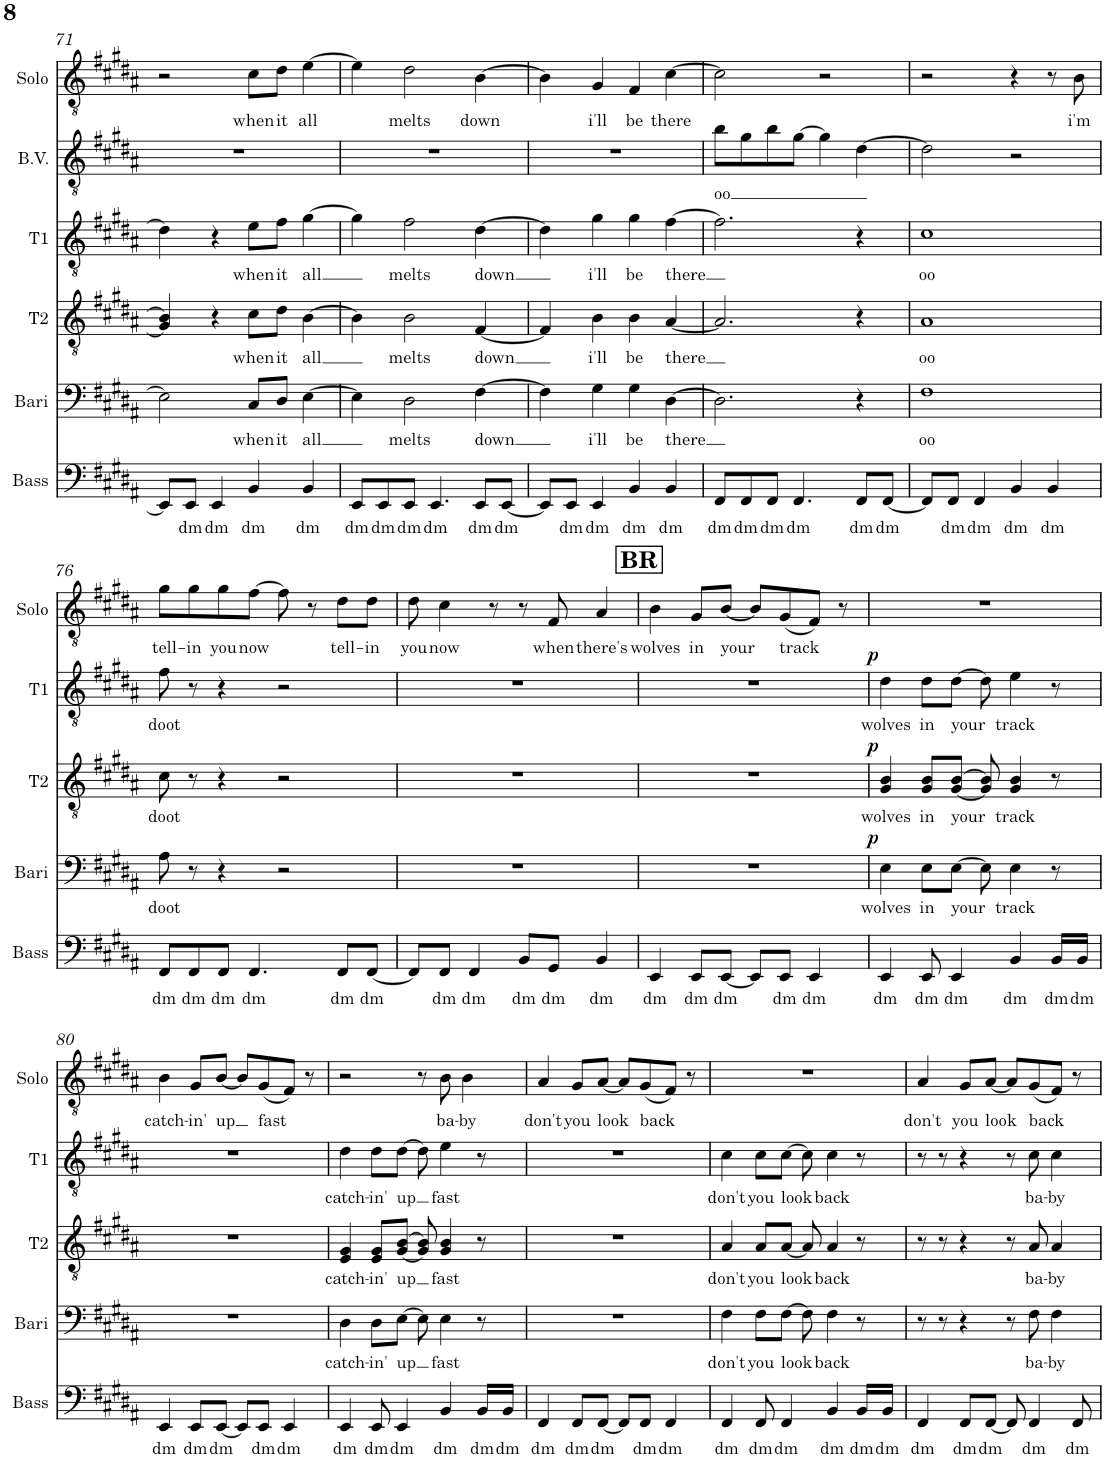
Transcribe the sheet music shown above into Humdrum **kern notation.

**kern	**text	**kern	**text	**dynam	**kern	**text	**dynam	**kern	**text	**dynam	**kern	**text	**kern	**text
*part6	*part6	*part5	*part5	*part5	*part4	*part4	*part4	*part3	*part3	*part3	*part2	*part2	*part1	*part1
*staff6	*staff6	*staff5	*staff5	*staff5	*staff4	*staff4	*staff4	*staff3	*staff3	*staff3	*staff2	*staff2	*staff1	*staff1
*I"Bass	*	*I"Baritone	*	*	*I"Tenor 2	*	*	*I"Tenor 1	*	*	*I"Backing Vocals	*	*I"Solo	*
*I'Bass	*	*I'Bari	*	*	*I'T2	*	*	*I'T1	*	*	*I'B.V.	*	*I'Solo	*
!!LO:PB:g=z
*clefF4	*	*clefF4	*	*	*clefGv2	*	*	*clefGv2	*	*	*clefGv2	*	*clefGv2	*
*Trd7c12	*	*	*	*	*	*	*	*	*	*	*	*	*	*
*k[f#c#g#d#a#]	*	*k[f#c#g#d#a#]	*	*	*k[f#c#g#d#a#]	*	*	*k[f#c#g#d#a#]	*	*	*k[f#c#g#d#a#]	*	*k[f#c#g#d#a#]	*
*M4/4	*	*M4/4	*	*	*M4/4	*	*	*M4/4	*	*	*M4/4	*	*M4/4	*
=71	=71	=71	=71	=71	=71	=71	=71	=71	=71	=71	=71	=71	=71	=71
8EE/L]	.	2E\]	.	.	4G#/] 4B/]	.	.	4d#\]	.	.	1r	.	2r	.
!	!LO:LY:b	!	!	!	!	!	!	!	!	!	!	!	!	!
8EE/J	dm	.	.	.	.	.	.	.	.	.	.	.	.	.
!	!LO:LY:b	!	!	!	!	!	!	!	!	!	!	!	!	!
4EE/	dm	.	.	.	4r	.	.	4r	.	.	.	.	.	.
!	!LO:LY:b	!	!LO:LY:b	!	!	!LO:LY:b	!	!	!LO:LY:b	!	!	!	!	!LO:LY:b
4BB/	dm	8C#/L	when	.	8c#\L	when	.	8e\L	when	.	.	.	8c#\L	when
!	!	!	!LO:LY:b	!	!	!LO:LY:b	!	!	!LO:LY:b	!	!	!	!	!LO:LY:b
.	.	8D#/J	it	.	8d#\J	it	.	8f#\J	it	.	.	.	8d#\J	it
!	!LO:LY:b	!	!LO:LY:b	!	!	!LO:LY:b	!	!	!LO:LY:b	!	!	!	!	!LO:LY:b
4BB/	dm	[4E\	all	.	[4B\	all	.	[4g#\	all	.	.	.	[4e\	all
=72	=72	=72	=72	=72	=72	=72	=72	=72	=72	=72	=72	=72	=72	=72
!	!LO:LY:b	!	!	!	!	!	!	!	!	!	!	!	!	!
8EE/L	dm	4E\]	.	.	4B\]	.	.	4g#\]	.	.	1r	.	4e\]	.
!	!LO:LY:b	!	!	!	!	!	!	!	!	!	!	!	!	!
8EE/	dm	.	.	.	.	.	.	.	.	.	.	.	.	.
!	!LO:LY:b	!	!LO:LY:b	!	!	!LO:LY:b	!	!	!LO:LY:b	!	!	!	!	!LO:LY:b
8EE/J	dm	2D#\	melts	.	2B\	melts	.	2f#\	melts	.	.	.	2d#\	melts
!	!LO:LY:b	!	!	!	!	!	!	!	!	!	!	!	!	!
4.EE/	dm	.	.	.	.	.	.	.	.	.	.	.	.	.
!	!LO:LY:b	!	!LO:LY:b	!	!	!LO:LY:b	!	!	!LO:LY:b	!	!	!	!	!LO:LY:b
8EE/L	dm	[4F#\	down	.	[4F#/	down	.	[4d#\	down	.	.	.	[4B\	down
!	!LO:LY:b	!	!	!	!	!	!	!	!	!	!	!	!	!
[8EE/J	dm	.	.	.	.	.	.	.	.	.	.	.	.	.
=73	=73	=73	=73	=73	=73	=73	=73	=73	=73	=73	=73	=73	=73	=73
8EE/L]	.	4F#\]	.	.	4F#/]	.	.	4d#\]	.	.	1r	.	4B\]	.
!	!LO:LY:b	!	!	!	!	!	!	!	!	!	!	!	!	!
8EE/J	dm	.	.	.	.	.	.	.	.	.	.	.	.	.
!	!LO:LY:b	!	!LO:LY:b	!	!	!LO:LY:b	!	!	!LO:LY:b	!	!	!	!	!LO:LY:b
4EE/	dm	4G#\	i'll	.	4B\	i'll	.	4g#\	i'll	.	.	.	4G#/	i'll
!	!LO:LY:b	!	!LO:LY:b	!	!	!LO:LY:b	!	!	!LO:LY:b	!	!	!	!	!LO:LY:b
4BB/	dm	4G#\	be	.	4B\	be	.	4g#\	be	.	.	.	4F#/	be
!	!LO:LY:b	!	!LO:LY:b	!	!	!LO:LY:b	!	!	!LO:LY:b	!	!	!	!	!LO:LY:b
4BB/	dm	[4D#\	there	.	[4A#/	there	.	[4f#\	there	.	.	.	[4c#\	there
=74	=74	=74	=74	=74	=74	=74	=74	=74	=74	=74	=74	=74	=74	=74
!	!LO:LY:b	!	!	!	!	!	!	!	!	!	!	!LO:LY:b	!	!
8FF#/L	dm	2.D#\]	.	.	2.A#/]	.	.	2.f#\]	.	.	8b\L	oo	2c#\]	.
!	!LO:LY:b	!	!	!	!	!	!	!	!	!	!	!	!	!
8FF#/	dm	.	.	.	.	.	.	.	.	.	8g#\	.	.	.
!	!LO:LY:b	!	!	!	!	!	!	!	!	!	!	!	!	!
8FF#/J	dm	.	.	.	.	.	.	.	.	.	8b\	.	.	.
!	!LO:LY:b	!	!	!	!	!	!	!	!	!	!	!	!	!
4.FF#/	dm	.	.	.	.	.	.	.	.	.	[8g#\J	.	.	.
.	.	.	.	.	.	.	.	.	.	.	4g#\]	.	2r	.
!	!LO:LY:b	!	!	!	!	!	!	!	!	!	!	!	!	!
8FF#/L	dm	4r	.	.	4r	.	.	4r	.	.	[4d#\	.	.	.
!	!LO:LY:b	!	!	!	!	!	!	!	!	!	!	!	!	!
[8FF#/J	dm	.	.	.	.	.	.	.	.	.	.	.	.	.
=75	=75	=75	=75	=75	=75	=75	=75	=75	=75	=75	=75	=75	=75	=75
!	!	!	!LO:LY:b	!	!	!LO:LY:b	!	!	!LO:LY:b	!	!	!	!	!
8FF#/L]	.	1F#	oo	.	1A#	oo	.	1c#	oo	.	2d#\]	.	2r	.
!	!LO:LY:b	!	!	!	!	!	!	!	!	!	!	!	!	!
8FF#/J	dm	.	.	.	.	.	.	.	.	.	.	.	.	.
!	!LO:LY:b	!	!	!	!	!	!	!	!	!	!	!	!	!
4FF#/	dm	.	.	.	.	.	.	.	.	.	.	.	.	.
!	!LO:LY:b	!	!	!	!	!	!	!	!	!	!	!	!	!
4BB/	dm	.	.	.	.	.	.	.	.	.	2r	.	4r	.
!	!LO:LY:b	!	!	!	!	!	!	!	!	!	!	!	!	!
4BB/	dm	.	.	.	.	.	.	.	.	.	.	.	8r	.
!	!	!	!	!	!	!	!	!	!	!	!	!	!	!LO:LY:b
.	.	.	.	.	.	.	.	.	.	.	.	.	8B\	i'm
!!LO:LB:g=z
=76	=76	=76	=76	=76	=76	=76	=76	=76	=76	=76	=76	=76	=76	=76
!	!LO:LY:b	!	!LO:LY:b	!	!	!LO:LY:b	!	!	!LO:LY:b	!	!	!	!	!LO:LY:b
8FF#/L	dm	8A#\	doot	.	8c#\	doot	.	8f#\	doot	.	1r	.	8g#\L	tell-
!	!LO:LY:b	!	!	!	!	!	!	!	!	!	!	!	!	!LO:LY:b
8FF#/	dm	8r	.	.	8r	.	.	8r	.	.	.	.	8g#\	-in
!	!LO:LY:b	!	!	!	!	!	!	!	!	!	!	!	!	!LO:LY:b
8FF#/J	dm	4r	.	.	4r	.	.	4r	.	.	.	.	8g#\	you
!	!LO:LY:b	!	!	!	!	!	!	!	!	!	!	!	!	!LO:LY:b
4.FF#/	dm	.	.	.	.	.	.	.	.	.	.	.	[8f#\J	now
.	.	2r	.	.	2r	.	.	2r	.	.	.	.	8f#\]	.
.	.	.	.	.	.	.	.	.	.	.	.	.	8r	.
!	!LO:LY:b	!	!	!	!	!	!	!	!	!	!	!	!	!LO:LY:b
8FF#/L	dm	.	.	.	.	.	.	.	.	.	.	.	8d#\L	tell-
!	!LO:LY:b	!	!	!	!	!	!	!	!	!	!	!	!	!LO:LY:b
[8FF#/J	dm	.	.	.	.	.	.	.	.	.	.	.	8d#\J	-in
=77	=77	=77	=77	=77	=77	=77	=77	=77	=77	=77	=77	=77	=77	=77
!	!	!	!	!	!	!	!	!	!	!	!	!	!	!LO:LY:b
8FF#/L]	.	1r	.	.	1r	.	.	1r	.	.	1r	.	8d#\	you
!	!LO:LY:b	!	!	!	!	!	!	!	!	!	!	!	!	!LO:LY:b
8FF#/J	dm	.	.	.	.	.	.	.	.	.	.	.	4c#\	now
!	!LO:LY:b	!	!	!	!	!	!	!	!	!	!	!	!	!
4FF#/	dm	.	.	.	.	.	.	.	.	.	.	.	.	.
.	.	.	.	.	.	.	.	.	.	.	.	.	8r	.
!	!LO:LY:b	!	!	!	!	!	!	!	!	!	!	!	!	!
8BB/L	dm	.	.	.	.	.	.	.	.	.	.	.	8r	.
!	!LO:LY:b	!	!	!	!	!	!	!	!	!	!	!	!	!LO:LY:b
8GG#/J	dm	.	.	.	.	.	.	.	.	.	.	.	8F#/	when
!	!LO:LY:b	!	!	!	!	!	!	!	!	!	!	!	!	!LO:LY:b
4BB/	dm	.	.	.	.	.	.	.	.	.	.	.	4A#/	there's
!!LO:REH:place=s1:a:B:cj:fs=14:t=BR
=78	=78	=78	=78	=78	=78	=78	=78	=78	=78	=78	=78	=78	=78	=78
!	!LO:LY:b	!	!	!	!	!	!	!	!	!	!	!	!	!LO:LY:b
4EE/	dm	1r	.	.	1r	.	.	1r	.	.	1r	.	4B\	wolves
!	!LO:LY:b	!	!	!	!	!	!	!	!	!	!	!	!	!LO:LY:b
8EE/L	dm	.	.	.	.	.	.	.	.	.	.	.	8G#/L	in
!	!LO:LY:b	!	!	!	!	!	!	!	!	!	!	!	!	!LO:LY:b
[8EE/J	dm	.	.	.	.	.	.	.	.	.	.	.	[8B/J	your
8EE/L]	.	.	.	.	.	.	.	.	.	.	.	.	8B/L]	.
!	!LO:LY:b	!	!	!	!	!	!	!	!	!	!	!	!	!LO:LY:b
8EE/J	dm	.	.	.	.	.	.	.	.	.	.	.	(8G#/	track
!	!LO:LY:b	!	!	!	!	!	!	!	!	!	!	!	!	!
4EE/	dm	.	.	.	.	.	.	.	.	.	.	.	8F#/J)	.
.	.	.	.	.	.	.	.	.	.	.	.	.	8r	.
=79	=79	=79	=79	=79	=79	=79	=79	=79	=79	=79	=79	=79	=79	=79
!	!LO:LY:b	!	!LO:LY:b	!LO:DY:a	!	!LO:LY:b	!LO:DY:a	!	!LO:LY:b	!LO:DY:a	!	!	!	!
4EE/	dm	4E\	wolves	p	4G#/ 4B/	wolves	p	4d#\	wolves	p	1r	.	1r	.
!	!LO:LY:b	!	!LO:LY:b	!	!	!LO:LY:b	!	!	!LO:LY:b	!	!	!	!	!
8EE/	dm	8E\L	in	.	8G#/ 8B/L	in	.	8d#\L	in	.	.	.	.	.
!	!LO:LY:b	!	!LO:LY:b	!	!	!LO:LY:b	!	!	!LO:LY:b	!	!	!	!	!
4EE/	dm	[8E\J	your	.	[8G#/ [8B/J	your	.	[8d#\J	your	.	.	.	.	.
.	.	8E\]	.	.	8G#/] 8B/]	.	.	8d#\]	.	.	.	.	.	.
!	!LO:LY:b	!	!LO:LY:b	!	!	!LO:LY:b	!	!	!LO:LY:b	!	!	!	!	!
4BB/	dm	4E\	track	.	4G#/ 4B/	track	.	4e\	track	.	.	.	.	.
!	!LO:LY:b	!	!	!	!	!	!	!	!	!	!	!	!	!
16BB/LL	dm	8r	.	.	8r	.	.	8r	.	.	.	.	.	.
!	!LO:LY:b	!	!	!	!	!	!	!	!	!	!	!	!	!
16BB/JJ	dm	.	.	.	.	.	.	.	.	.	.	.	.	.
!!LO:LB:g=z
=80	=80	=80	=80	=80	=80	=80	=80	=80	=80	=80	=80	=80	=80	=80
!	!LO:LY:b	!	!	!	!	!	!	!	!	!	!	!	!	!LO:LY:b
4EE/	dm	1r	.	.	1r	.	.	1r	.	.	1r	.	4B\	catch-
!	!LO:LY:b	!	!	!	!	!	!	!	!	!	!	!	!	!LO:LY:b
8EE/L	dm	.	.	.	.	.	.	.	.	.	.	.	8G#/L	-in'
!	!LO:LY:b	!	!	!	!	!	!	!	!	!	!	!	!	!LO:LY:b
[8EE/J	dm	.	.	.	.	.	.	.	.	.	.	.	[8B/J	up
8EE/L]	.	.	.	.	.	.	.	.	.	.	.	.	8B/L]	.
!	!LO:LY:b	!	!	!	!	!	!	!	!	!	!	!	!	!LO:LY:b
8EE/J	dm	.	.	.	.	.	.	.	.	.	.	.	(8G#/	fast
!	!LO:LY:b	!	!	!	!	!	!	!	!	!	!	!	!	!
4EE/	dm	.	.	.	.	.	.	.	.	.	.	.	8F#/J)	.
.	.	.	.	.	.	.	.	.	.	.	.	.	8r	.
=81	=81	=81	=81	=81	=81	=81	=81	=81	=81	=81	=81	=81	=81	=81
!	!LO:LY:b	!	!LO:LY:b	!	!	!LO:LY:b	!	!	!LO:LY:b	!	!	!	!	!
4EE/	dm	4D#\	catch-	.	4E/ 4G#/	catch-	.	4d#\	catch-	.	1r	.	2r	.
!	!LO:LY:b	!	!LO:LY:b	!	!	!LO:LY:b	!	!	!LO:LY:b	!	!	!	!	!
8EE/	dm	8D#\L	-in'	.	8E/ 8G#/L	-in'	.	8d#\L	-in'	.	.	.	.	.
!	!LO:LY:b	!	!LO:LY:b	!	!	!LO:LY:b	!	!	!LO:LY:b	!	!	!	!	!
4EE/	dm	[8E\J	up	.	[8G#/ [8B/J	up	.	[8d#\J	up	.	.	.	.	.
.	.	8E\]	.	.	8G#/] 8B/]	.	.	8d#\]	.	.	.	.	8r	.
!	!LO:LY:b	!	!LO:LY:b	!	!	!LO:LY:b	!	!	!LO:LY:b	!	!	!	!	!LO:LY:b
4BB/	dm	4E\	fast	.	4G#/ 4B/	fast	.	4e\	fast	.	.	.	8B\	ba-
!	!	!	!	!	!	!	!	!	!	!	!	!	!	!LO:LY:b
.	.	.	.	.	.	.	.	.	.	.	.	.	4B\	-by
!	!LO:LY:b	!	!	!	!	!	!	!	!	!	!	!	!	!
16BB/LL	dm	8r	.	.	8r	.	.	8r	.	.	.	.	.	.
!	!LO:LY:b	!	!	!	!	!	!	!	!	!	!	!	!	!
16BB/JJ	dm	.	.	.	.	.	.	.	.	.	.	.	.	.
=82	=82	=82	=82	=82	=82	=82	=82	=82	=82	=82	=82	=82	=82	=82
!	!LO:LY:b	!	!	!	!	!	!	!	!	!	!	!	!	!LO:LY:b
4FF#/	dm	1r	.	.	1r	.	.	1r	.	.	1r	.	4A#/	don't
!	!LO:LY:b	!	!	!	!	!	!	!	!	!	!	!	!	!LO:LY:b
8FF#/L	dm	.	.	.	.	.	.	.	.	.	.	.	8G#/L	you
!	!LO:LY:b	!	!	!	!	!	!	!	!	!	!	!	!	!LO:LY:b
[8FF#/J	dm	.	.	.	.	.	.	.	.	.	.	.	[8A#/J	look
8FF#/L]	.	.	.	.	.	.	.	.	.	.	.	.	8A#/L]	.
!	!LO:LY:b	!	!	!	!	!	!	!	!	!	!	!	!	!LO:LY:b
8FF#/J	dm	.	.	.	.	.	.	.	.	.	.	.	(8G#/	back
!	!LO:LY:b	!	!	!	!	!	!	!	!	!	!	!	!	!
4FF#/	dm	.	.	.	.	.	.	.	.	.	.	.	8F#/J)	.
.	.	.	.	.	.	.	.	.	.	.	.	.	8r	.
=83	=83	=83	=83	=83	=83	=83	=83	=83	=83	=83	=83	=83	=83	=83
!	!LO:LY:b	!	!LO:LY:b	!	!	!LO:LY:b	!	!	!LO:LY:b	!	!	!	!	!
4FF#/	dm	4F#\	don't	.	4A#/	don't	.	4c#\	don't	.	1r	.	1r	.
!	!LO:LY:b	!	!LO:LY:b	!	!	!LO:LY:b	!	!	!LO:LY:b	!	!	!	!	!
8FF#/	dm	8F#\L	you	.	8A#/L	you	.	8c#\L	you	.	.	.	.	.
!	!LO:LY:b	!	!LO:LY:b	!	!	!LO:LY:b	!	!	!LO:LY:b	!	!	!	!	!
4FF#/	dm	[8F#\J	look	.	[8A#/J	look	.	[8c#\J	look	.	.	.	.	.
.	.	8F#\]	.	.	8A#/]	.	.	8c#\]	.	.	.	.	.	.
!	!LO:LY:b	!	!LO:LY:b	!	!	!LO:LY:b	!	!	!LO:LY:b	!	!	!	!	!
4BB/	dm	4F#\	back	.	4A#/	back	.	4c#\	back	.	.	.	.	.
!	!LO:LY:b	!	!	!	!	!	!	!	!	!	!	!	!	!
16BB/LL	dm	8r	.	.	8r	.	.	8r	.	.	.	.	.	.
!	!LO:LY:b	!	!	!	!	!	!	!	!	!	!	!	!	!
16BB/JJ	dm	.	.	.	.	.	.	.	.	.	.	.	.	.
=84	=84	=84	=84	=84	=84	=84	=84	=84	=84	=84	=84	=84	=84	=84
!	!LO:LY:b	!	!	!	!	!	!	!	!	!	!	!	!	!LO:LY:b
4FF#/	dm	8r	.	.	8r	.	.	8r	.	.	1r	.	4A#/	don't
.	.	8r	.	.	8r	.	.	8r	.	.	.	.	.	.
!	!LO:LY:b	!	!	!	!	!	!	!	!	!	!	!	!	!LO:LY:b
8FF#/L	dm	4r	.	.	4r	.	.	4r	.	.	.	.	8G#/L	you
!	!LO:LY:b	!	!	!	!	!	!	!	!	!	!	!	!	!LO:LY:b
[8FF#/J	dm	.	.	.	.	.	.	.	.	.	.	.	[8A#/J	look
8FF#/]	.	8r	.	.	8r	.	.	8r	.	.	.	.	8A#/L]	.
!	!LO:LY:b	!	!LO:LY:b	!	!	!LO:LY:b	!	!	!LO:LY:b	!	!	!	!	!LO:LY:b
4FF#/	dm	8F#\	ba-	.	8A#/	ba-	.	8c#\	ba-	.	.	.	(8G#/	back
!	!	!	!LO:LY:b	!	!	!LO:LY:b	!	!	!LO:LY:b	!	!	!	!	!
.	.	4F#\	-by	.	4A#/	-by	.	4c#\	-by	.	.	.	8F#/J)	.
!	!LO:LY:b	!	!	!	!	!	!	!	!	!	!	!	!	!
8FF#/	dm	.	.	.	.	.	.	.	.	.	.	.	8r	.
=	=	=	=	=	=	=	=	=	=	=	=	=	=	=
*-	*-	*-	*-	*-	*-	*-	*-	*-	*-	*-	*-	*-	*-	*-
